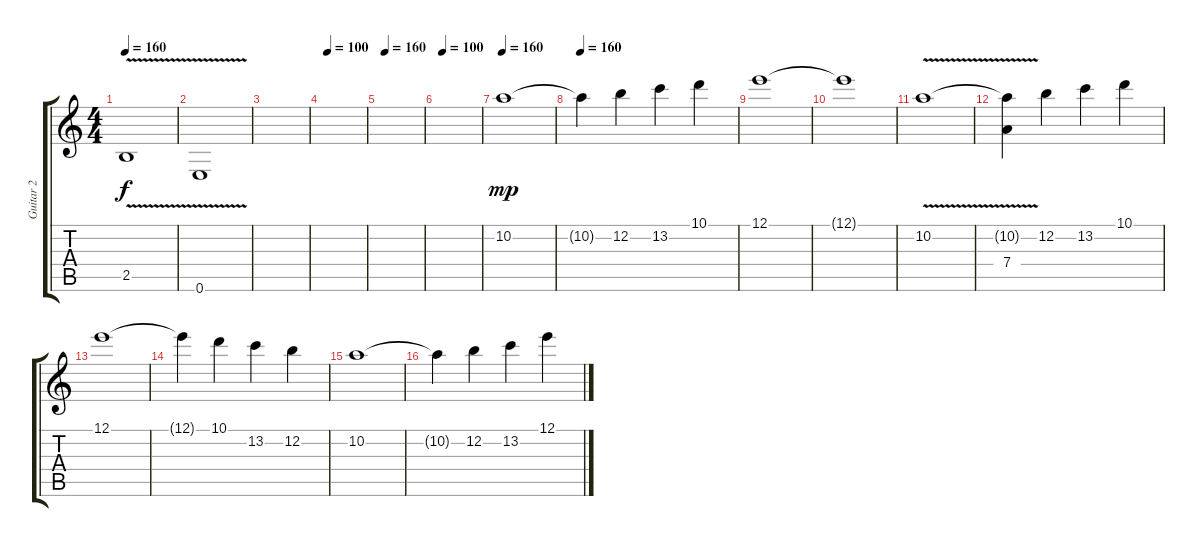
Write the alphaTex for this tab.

\track ("Guitar 2" "Guitar 2") {instrument distortionguitar}
\staff {score tabs}
\tuning (E4 B3 G3 D3 A2 E2) {hide}
\ts (4 4)
\tempo 160
\clef g2
\ks c
2.5{v}.1{dy f} |
0.6{v}.1 |
|
\tempo (100 0.125)
|
\tempo (160 0.125)
|
\tempo (100 0.125)
|
\tempo 160
10.2.1{dy mp} |
\tempo 160
10.2{t}.4 12.2.4 13.2.4 10.1.4 |
12.1.1 |
12.1{t}.1 |
10.2{v}.1 |
(10.2{t} 7.4).4 12.2.4 13.2.4 10.1.4 |
12.1.1 |
12.1{t}.4 10.1.4 13.2.4 12.2.4 |
10.2.1 |
10.2{t}.4 12.2.4 13.2.4 12.1.4
